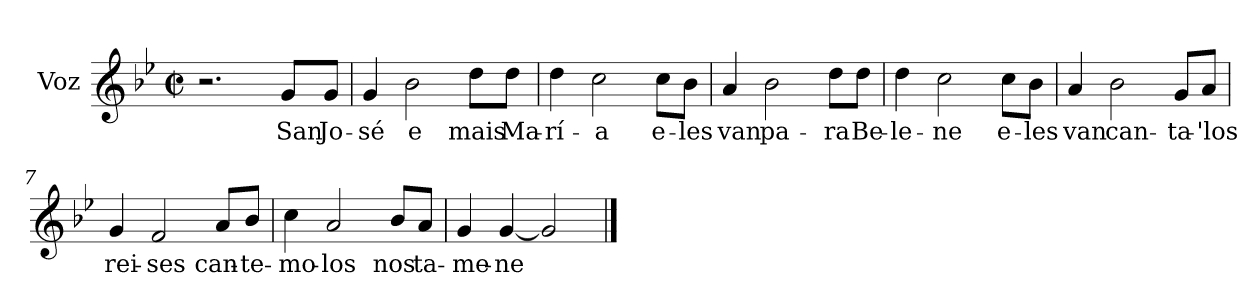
**kern	**text
*part1	*part1
*staff1	*staff1
*I"Voz	*
*I'Vo.	*
*clefG2	*
*k[b-e-]	*
*M2/2	*
*met(c|)	*
*MM80	*
=1	=1
2.r	.
8g/L	San
8g/J	Jo-
=2	=2
4g/	-sé
2b-\	e
8dd\L	mais
8dd\J	Ma-
=3	=3
4dd\	-rí-
2cc\	-a
8cc\L	e-
8b-\J	-les
=4	=4
4a/	van
2b-\	pa-
8dd\L	-ra
8dd\J	Be-
=5	=5
4dd\	-le-
2cc\	-ne
8cc\L	e-
8b-\J	-les
=6	=6
4a/	van
2b-\	can-
8g/L	-ta-
8a/J	-'los
!!LO:LB:g=z
=7	=7
4g/	rei-
2f/	-ses
8a/L	can-
8b-/J	-te-
=8	=8
4cc\	-mo-
2a/	-los
8b-/L	nos
8a/J	ta-
=9	=9
4g/	-me-
[4g/	-ne
2g/]	.
==	==
*-	*-
